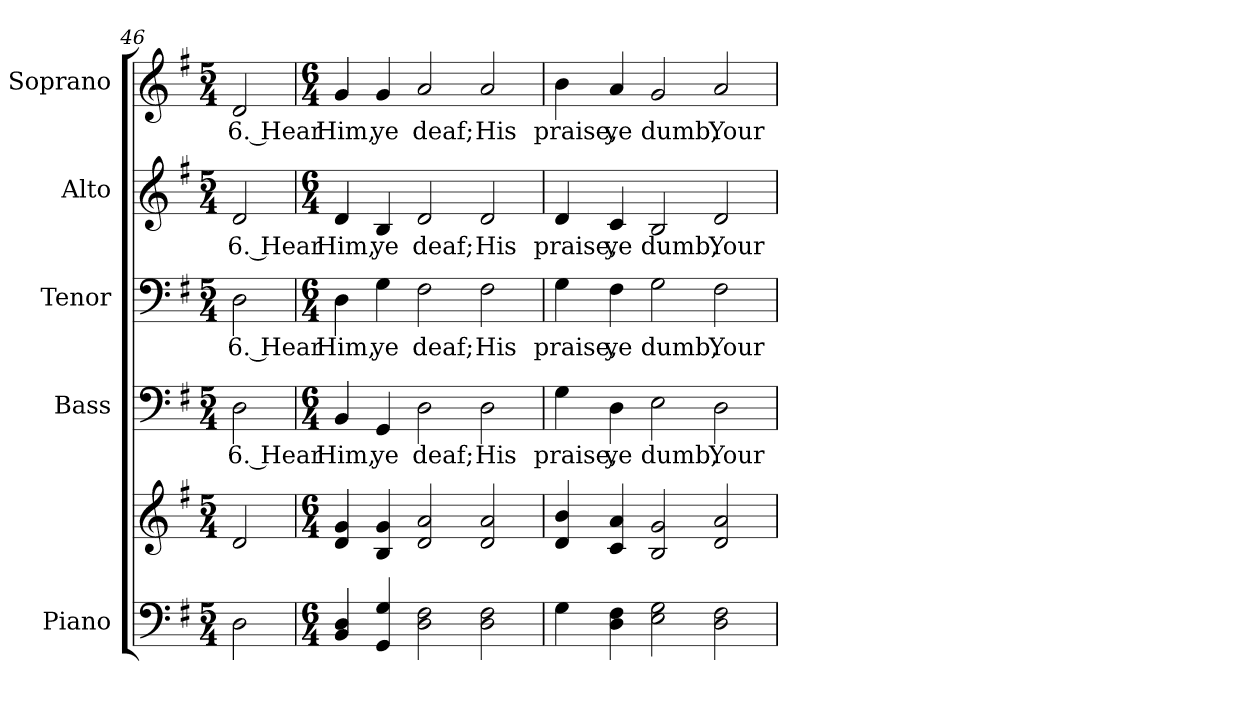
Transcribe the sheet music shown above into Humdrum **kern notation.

**kern	**kern	**kern	**text	**kern	**text	**kern	**text	**kern	**text
*part5	*part5	*part4	*part4	*part3	*part3	*part2	*part2	*part1	*part1
*staff6	*staff5	*staff4	*staff4	*staff3	*staff3	*staff2	*staff2	*staff1	*staff1
*I"Piano	*	*I"Bass	*	*I"Tenor	*	*I"Alto	*	*I"Soprano	*
*I'Pno.	*	*I'B.	*	*I'T.	*	*I'A.	*	*I'S.	*
*clefF4	*clefG2	*clefF4	*	*clefF4	*	*clefG2	*	*clefG2	*
*k[f#]	*k[f#]	*k[f#]	*	*k[f#]	*	*k[f#]	*	*k[f#]	*
*G:	*G:	*G:	*	*G:	*	*G:	*	*G:	*
*M5/4	*M5/4	*M5/4	*	*M5/4	*	*M5/4	*	*M5/4	*
=46	=46	=46	=46	=46	=46	=46	=46	=46	=46
!	!	!	!LO:LY:b:color=#000000	!	!	!	!	!	!
!	!	!	!	!	!LO:LY:b:color=#000000	!	!	!	!
!	!	!	!	!	!	!	!LO:LY:b:color=#000000	!	!
!	!	!	!	!	!	!	!	!	!LO:LY:b:color=#000000
2Di\	2di/	2Di\	6. Hear	2Di\	6. Hear	2di/	6. Hear	2di/	6. Hear
=47	=47	=47	=47	=47	=47	=47	=47	=47	=47
*M6/4	*M6/4	*M6/4	*	*M6/4	*	*M6/4	*	*M6/4	*
!	!	!	!LO:LY:b:color=#000000	!	!	!	!	!	!
!	!	!	!	!	!LO:LY:b:color=#000000	!	!	!	!
!	!	!	!	!	!	!	!LO:LY:b:color=#000000	!	!
!	!	!	!	!	!	!	!	!	!LO:LY:b:color=#000000
4BBi/ 4Di	4di/ 4gi	4BBi/	Him,	4Di\	Him,	4di/	Him,	4gi/	Him,
!	!	!	!LO:LY:b:color=#000000	!	!	!	!	!	!
!	!	!	!	!	!LO:LY:b:color=#000000	!	!	!	!
!	!	!	!	!	!	!	!LO:LY:b:color=#000000	!	!
!	!	!	!	!	!	!	!	!	!LO:LY:b:color=#000000
4GGi/ 4Gi	4Bi/ 4gi	4GGi/	ye	4Gi\	ye	4Bi/	ye	4gi/	ye
!	!	!	!LO:LY:b:color=#000000	!	!	!	!	!	!
!	!	!	!	!	!LO:LY:b:color=#000000	!	!	!	!
!	!	!	!	!	!	!	!LO:LY:b:color=#000000	!	!
!	!	!	!	!	!	!	!	!	!LO:LY:b:color=#000000
2Di\ 2F#i	2di/ 2ai	2Di\	deaf;	2F#i\	deaf;	2di/	deaf;	2ai/	deaf;
!	!	!	!LO:LY:b:color=#000000	!	!	!	!	!	!
!	!	!	!	!	!LO:LY:b:color=#000000	!	!	!	!
!	!	!	!	!	!	!	!LO:LY:b:color=#000000	!	!
!	!	!	!	!	!	!	!	!	!LO:LY:b:color=#000000
2Di\ 2F#i	2di/ 2ai	2Di\	His	2F#i\	His	2di/	His	2ai/	His
=48	=48	=48	=48	=48	=48	=48	=48	=48	=48
!	!	!	!LO:LY:b:color=#000000	!	!	!	!	!	!
!	!	!	!	!	!LO:LY:b:color=#000000	!	!	!	!
!	!	!	!	!	!	!	!LO:LY:b:color=#000000	!	!
!	!	!	!	!	!	!	!	!	!LO:LY:b:color=#000000
4Gi\	4di/ 4bi	4Gi\	praise,	4Gi\	praise,	4di/	praise,	4bi\	praise,
!	!	!	!LO:LY:b:color=#000000	!	!	!	!	!	!
!	!	!	!	!	!LO:LY:b:color=#000000	!	!	!	!
!	!	!	!	!	!	!	!LO:LY:b:color=#000000	!	!
!	!	!	!	!	!	!	!	!	!LO:LY:b:color=#000000
4Di\ 4F#i	4ci/ 4ai	4Di\	ye	4F#i\	ye	4ci/	ye	4ai/	ye
!	!	!	!LO:LY:b:color=#000000	!	!	!	!	!	!
!	!	!	!	!	!LO:LY:b:color=#000000	!	!	!	!
!	!	!	!	!	!	!	!LO:LY:b:color=#000000	!	!
!	!	!	!	!	!	!	!	!	!LO:LY:b:color=#000000
2Ei\ 2Gi	2Bi/ 2gi	2Ei\	dumb,	2Gi\	dumb,	2Bi/	dumb,	2gi/	dumb,
!	!	!	!LO:LY:b:color=#000000	!	!	!	!	!	!
!	!	!	!	!	!LO:LY:b:color=#000000	!	!	!	!
!	!	!	!	!	!	!	!LO:LY:b:color=#000000	!	!
!	!	!	!	!	!	!	!	!	!LO:LY:b:color=#000000
2Di\ 2F#i	2di/ 2ai	2Di\	Your	2F#i\	Your	2di/	Your	2ai/	Your
=	=	=	=	=	=	=	=	=	=
*-	*-	*-	*-	*-	*-	*-	*-	*-	*-
